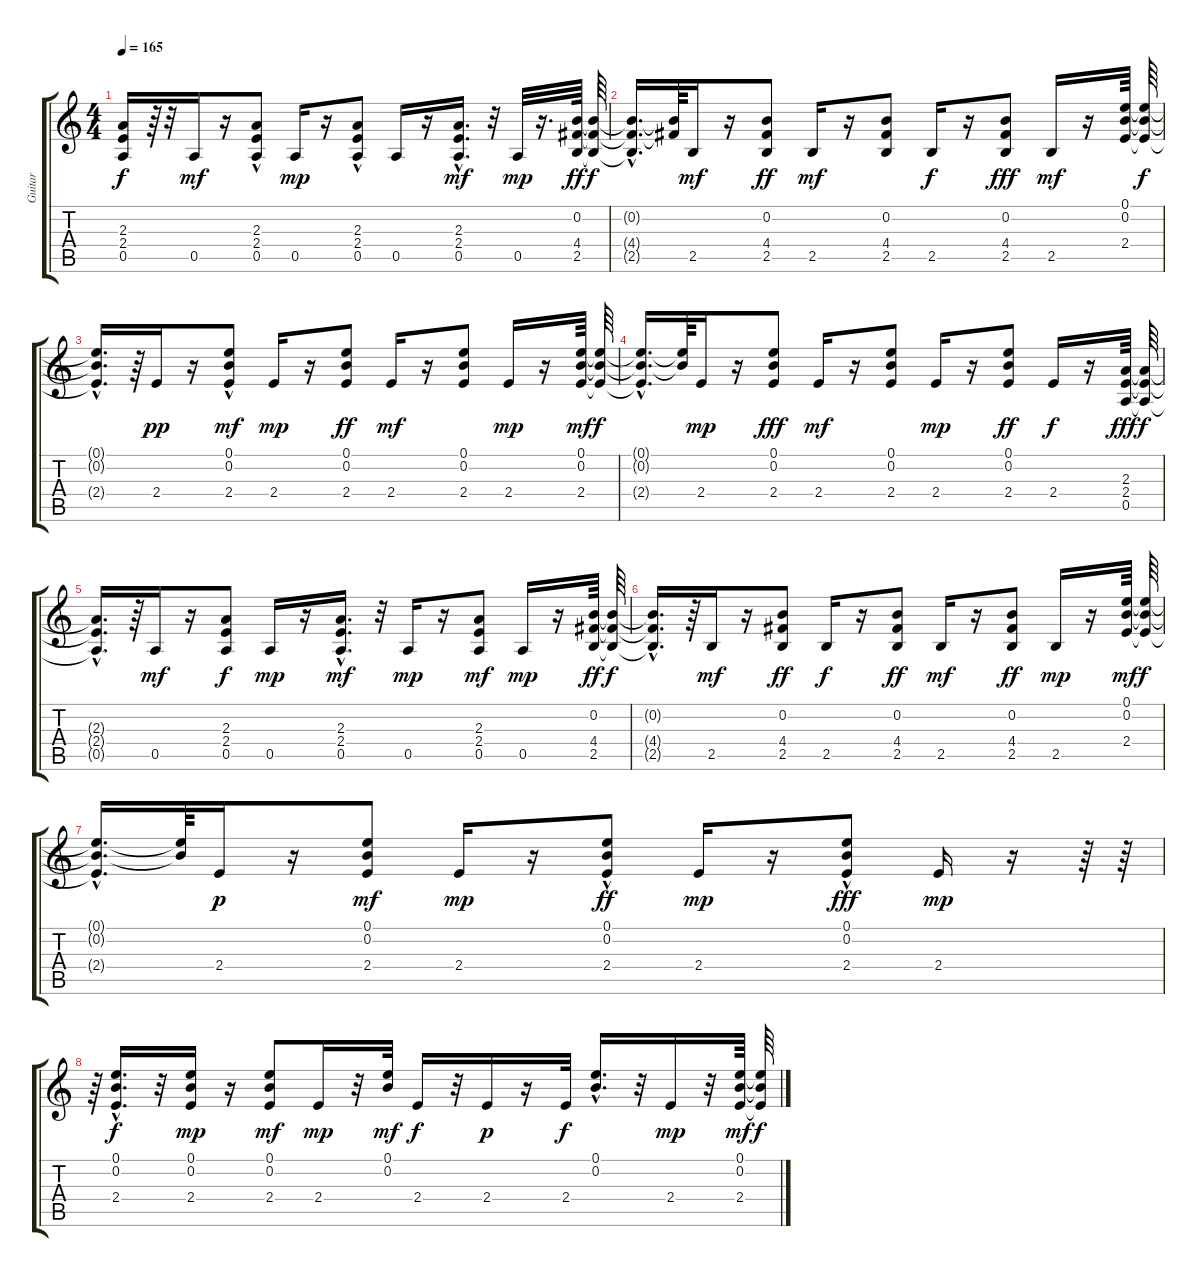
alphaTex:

\track ("Guitar" "Guitar") {instrument distortionguitar}
\staff {score tabs}
\tuning (E4 B3 G3 D3 A2 E2) {hide}
\ts (4 4)
\tempo 165
\clef g2
\ks c
(2.3{t} 2.4{t} 0.5{t}).16{dy f} r.64 r.32 0.5.16{dy mf} r.16 (2.3 2.4 0.5{hac}).8 0.5.16{dy mp} r.16 (2.3 2.4{hac} 0.5).8 0.5.16 r.16 (2.3{hac} 2.4{hac} 0.5).16{d dy mf} r.32 0.5.32{dy mp} r.16{d} (0.2 4.4 2.5).64{dy ff} (0.2{t} 4.4{t} 2.5{t}).64{dy f} |
(0.2{hac t} 4.4{hac t} 2.5{t}).16{d} (0.2{t} 4.4{t}).64 2.5.16{dy mf} r.16 (0.2 4.4 2.5).8{dy ff} 2.5.16{dy mf} r.16 (0.2 4.4 2.5).8 2.5.16{dy f} r.16 (0.2 4.4 2.5).8{dy fff} 2.5.16{dy mf} r.16 (0.1 0.2 2.4).64 (0.1{t} 0.2{t} 2.4{t}).64{dy f} |
(0.1{hac t} 0.2{hac t} 2.4{t}).16{d} r.64 2.4.16{dy pp} r.16 (0.1 0.2 2.4{hac}).8{dy mf} 2.4.16{dy mp} r.16 (0.1 0.2 2.4).8{dy ff} 2.4.16{dy mf} r.16 (0.1 0.2 2.4).8 2.4.16{dy mp} r.16 (0.1 0.2 2.4).64{dy mf} (0.1{t} 0.2{t} 2.4{t}).64{dy f} |
(0.1{hac t} 0.2{hac t} 2.4{t}).16{d} (0.1{t} 0.2{t}).64 2.4.16{dy mp} r.16 (0.1 0.2 2.4).8{dy fff} 2.4.16{dy mf} r.16 (0.1 0.2 2.4).8 2.4.16{dy mp} r.16 (0.1 0.2 2.4).8{dy ff} 2.4.16{dy f} r.16 (2.3 2.4 0.5).64{dy fff} (2.3{t} 2.4{t} 0.5{t}).64{dy f} |
(2.3{hac t} 2.4{hac t} 0.5{t}).16{d} r.64 0.5.16{dy mf} r.16 (2.3 2.4 0.5).8{dy f} 0.5.16{dy mp} r.16 (2.3{hac} 2.4{hac} 0.5).16{d dy mf} r.32 0.5.16{dy mp} r.16 (2.3 2.4 0.5).8{dy mf} 0.5.16{dy mp} r.16 (0.2 4.4 2.5).64{dy ff} (0.2{t} 4.4{t} 2.5{t}).64{dy f} |
(0.2{hac t} 4.4{hac t} 2.5{t}).16{d} r.64 2.5.16{dy mf} r.16 (0.2 4.4 2.5).8{dy ff} 2.5.16{dy f} r.16 (0.2 4.4 2.5).8{dy ff} 2.5.16{dy mf} r.16 (0.2 4.4 2.5).8{dy ff} 2.5.16{dy mp} r.16 (0.1 0.2 2.4).64{dy mf} (0.1{t} 0.2{t} 2.4{t}).64{dy f} |
(0.1{hac t} 0.2{hac t} 2.4{t}).16{d} (0.1{t} 0.2{t}).64 2.4.16{dy p} r.16 (0.1 0.2 2.4).8{dy mf} 2.4.16{dy mp} r.16 (0.1 0.2 2.4{hac}).8{dy ff} 2.4.16{dy mp} r.16 (0.1 0.2 2.4{hac}).8{dy fff} 2.4.16{dy mp} r.16 r.64 r.64 |
r.64 (0.1{hac} 0.2{hac} 2.4).16{d dy f} r.32 (0.1 0.2 2.4).16{dy mp} r.16 (0.1 0.2 2.4).8{dy mf} 2.4.16{dy mp} r.32 (0.1 0.2).32{dy mf} 2.4.16{dy f} r.32 2.4.16{dy p} r.16 2.4.32{dy f} (0.1{hac} 0.2{hac}).16{d} r.32 2.4.16{dy mp} r.32 (0.1 0.2 2.4).64{dy mf} (0.1{t} 0.2{t} 2.4{t}).64{dy f}
